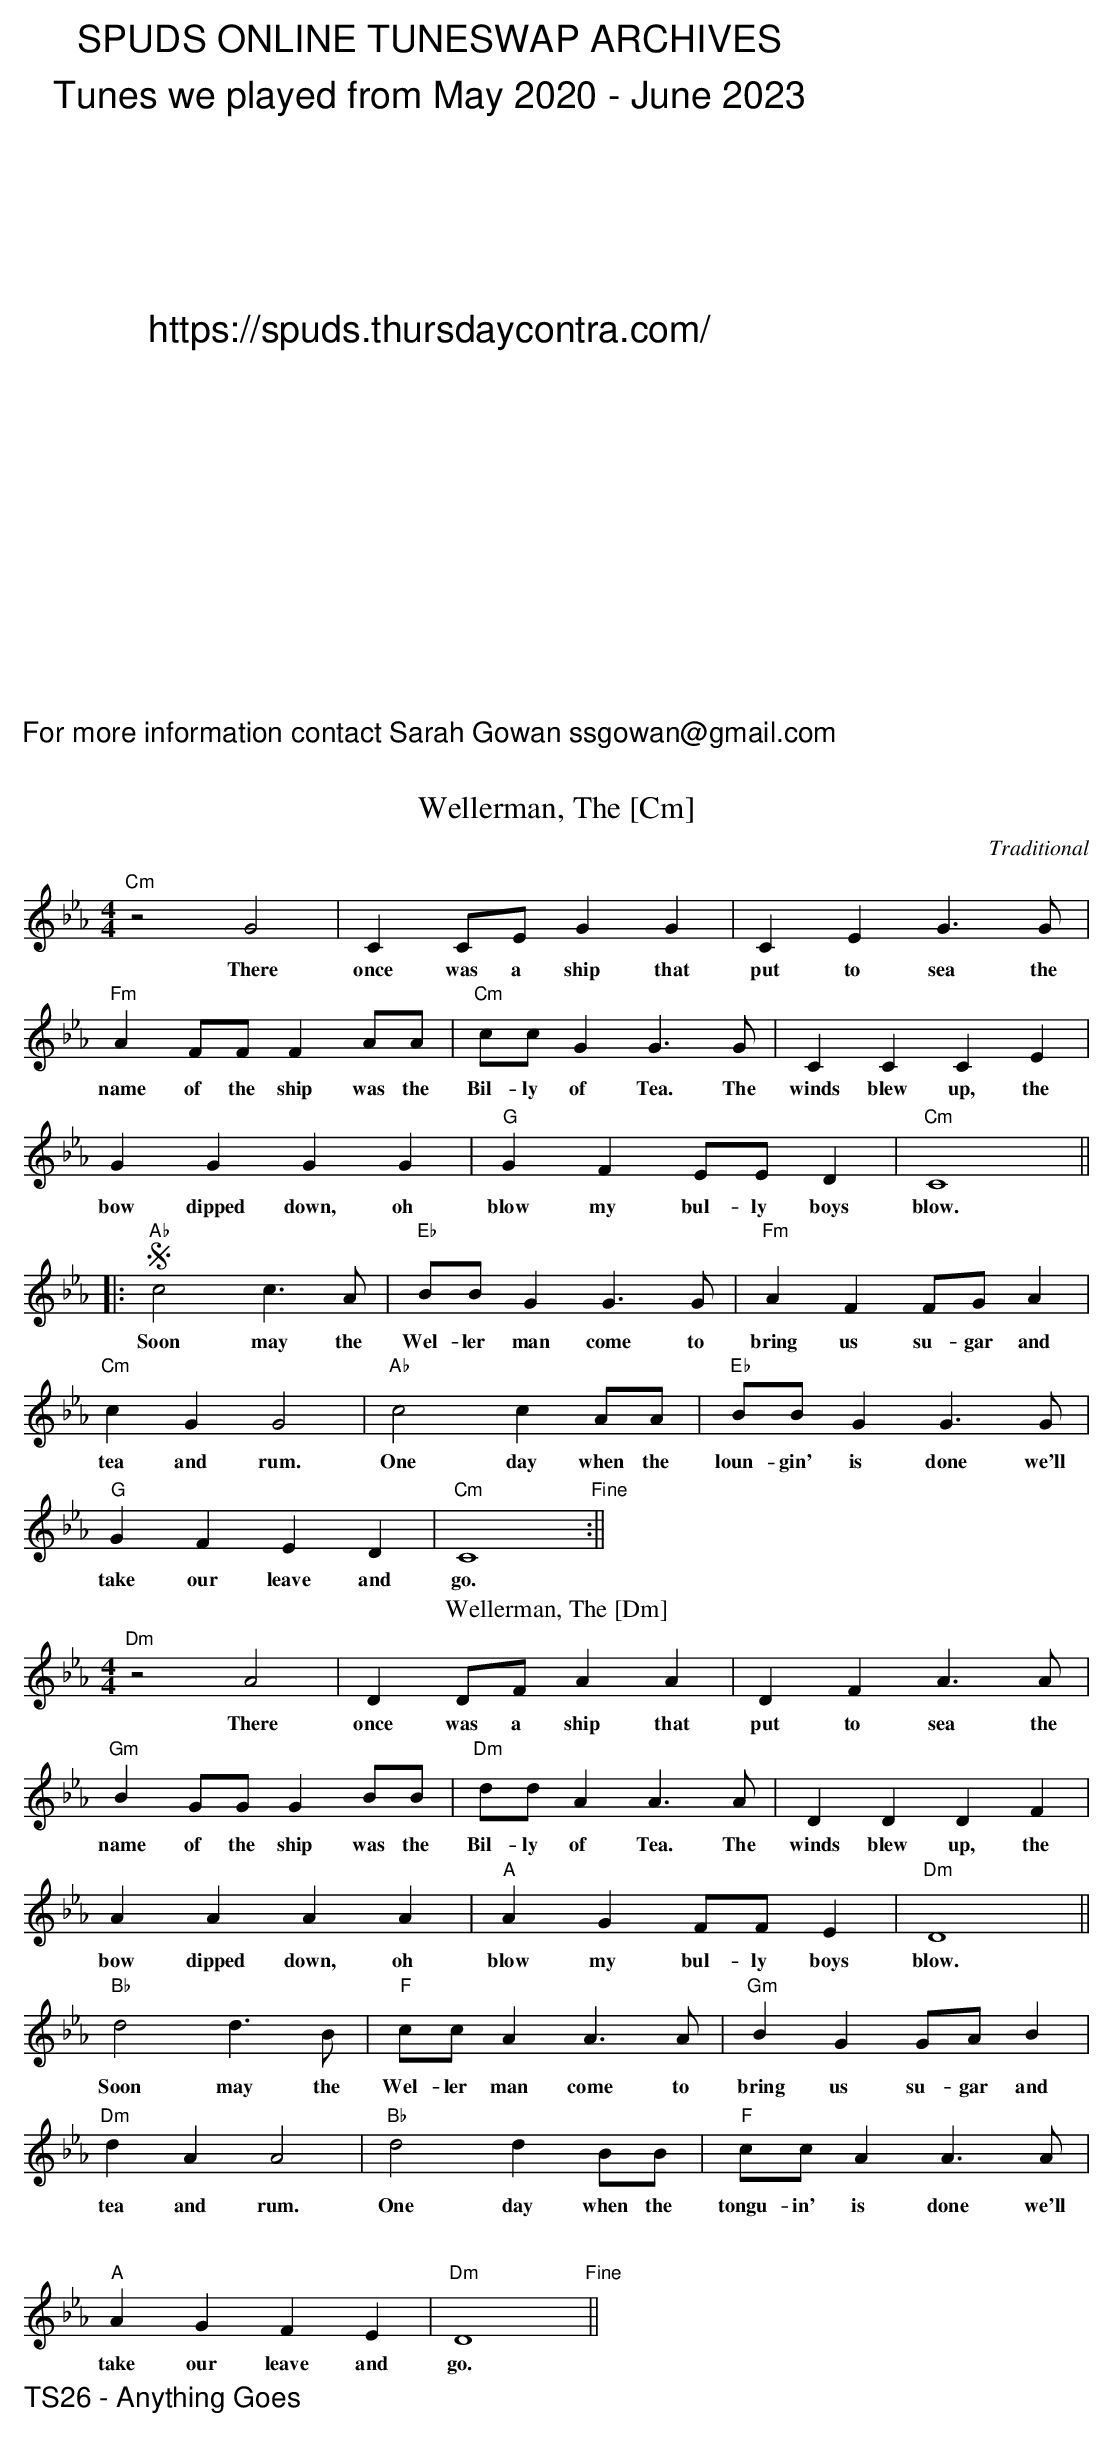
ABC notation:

X:1
T:Wellerman, The [Cm]
C:Traditional
K:Cm
M:4/4
L:1/4
           "Cm" z2 G2             | C C/2E/2 G G      | C E G>G              |
w: There once was a ship that put to sea the
           "Fm" A F/2F/2 F A/2A/2 | "Cm" c/2c/2 G G>G | C C C E              |
w: name of the ship was the Bil-ly of Tea. The winds blew up, the
           G G G G                | "G" G F E/2E/2 D  | "Cm" C4              ||
w: bow dipped down, oh blow my bul-ly boys blow.
|: !segno! "Ab" c2 c>A            | "Eb" B/2B/2 G G>G | "Fm" A F F/2G/2 A    |
w: Soon may the Wel-ler man come to bring us su-gar and
           "Cm" c G G2            | "Ab" c2 c A/2A/2  | "Eb" B/2B/2 G G>G    |
w: tea and rum. One day when the loun-gin' is done we'll
           "G" G F E D            | "Cm" C4                          "Fine" :||
w: take our leave and go.
T:Wellerman, The [Dm]
"Dm" z2 A2 | D D/2F/2 A A | D F A>A |
w:There once was a ship that put to sea the
"Gm" B G/2G/2 G B/2B/2 | "Dm" d/2d/2 A A>A | D D D F |
w:name of the ship was the Bil-ly of Tea. The winds blew up, the
A A A A | "A" A G F/2F/2 E | "Dm" D4 ||
w:bow dipped down, oh blow my bul-ly boys blow.
 "Bb" d2 d>B | "F" c/2c/2 A A>A | "Gm" B G G/2A/2 B |
w:Soon may the Wel-ler man come to bring us su-gar and
"Dm" d A A2 | "Bb" d2 d B/2B/2 | "F" c/2c/2 A A>A |
w:tea and rum. One day when the tongu-in' is done we'll
"A" A G F E | "Dm" D4 "Fine" ||
w:take our leave and go.
